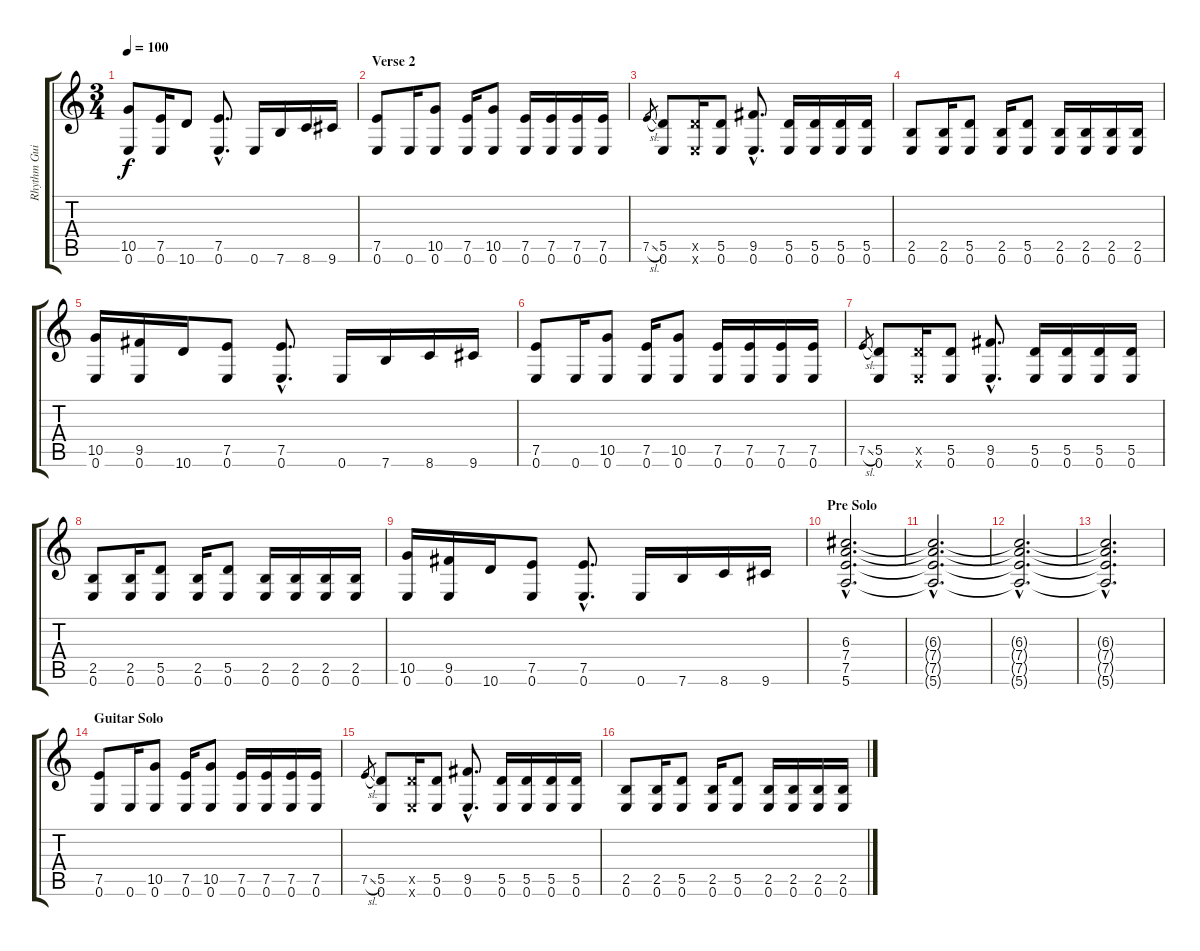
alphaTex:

\track ("Rhythm Guitar" "Rhythm Gui") {instrument distortionguitar}
\staff {score tabs}
\tuning (E4 B3 G3 D3 A2 E2) {hide}
\ts (3 4)
\tempo 100
\clef g2
\ks c
(10.5{t} 0.6{t}).8{dy f} (7.5 0.6).16 10.6.8 (7.5{hac} 0.6{hac}).8{d} 0.6.16 7.6.16 8.6.16 9.6.16 |
\section ("" "Verse 2")
(7.5 0.6).8 0.6.16 (10.5 0.6).8 (7.5 0.6).16 (10.5 0.6).8 (7.5 0.6).16 (7.5 0.6).16 (7.5 0.6).16 (7.5 0.6).16 |
7.5{sl}.8{gr} (5.5 0.6).8 (5.5{x} 0.6{x}).16 (5.5 0.6).8 (9.5{hac} 0.6{hac}).8{d} (5.5 0.6).16 (5.5 0.6).16 (5.5 0.6).16 (5.5 0.6).16 |
(2.5 0.6).8 (2.5 0.6).16 (5.5 0.6).8 (2.5 0.6).16 (5.5 0.6).8 (2.5 0.6).16 (2.5 0.6).16 (2.5 0.6).16 (2.5 0.6).16 |
(10.5 0.6).16 (9.5 0.6).16 10.6.16 (7.5 0.6).8 (7.5{hac} 0.6{hac}).8{d} 0.6.16 7.6.16 8.6.16 9.6.16 |
(7.5 0.6).8 0.6.16 (10.5 0.6).8 (7.5 0.6).16 (10.5 0.6).8 (7.5 0.6).16 (7.5 0.6).16 (7.5 0.6).16 (7.5 0.6).16 |
7.5{sl}.8{gr} (5.5 0.6).8 (5.5{x} 0.6{x}).16 (5.5 0.6).8 (9.5{hac} 0.6{hac}).8{d} (5.5 0.6).16 (5.5 0.6).16 (5.5 0.6).16 (5.5 0.6).16 |
(2.5 0.6).8 (2.5 0.6).16 (5.5 0.6).8 (2.5 0.6).16 (5.5 0.6).8 (2.5 0.6).16 (2.5 0.6).16 (2.5 0.6).16 (2.5 0.6).16 |
(10.5 0.6).16 (9.5 0.6).16 10.6.16 (7.5 0.6).8 (7.5{hac} 0.6{hac}).8{d} 0.6.16 7.6.16 8.6.16 9.6.16 |
\section ("" "Pre Solo")
(6.3{hac} 7.4{hac} 7.5{hac} 5.6{hac}).2{d} |
(6.3{hac t} 7.4{hac t} 7.5{hac t} 5.6{hac t}).2{d} |
(6.3{hac t} 7.4{hac t} 7.5{hac t} 5.6{hac t}).2{d} |
(6.3{hac t} 7.4{hac t} 7.5{hac t} 5.6{hac t}).2{d} |
\section ("" "Guitar Solo")
(7.5 0.6).8 0.6.16 (10.5 0.6).8 (7.5 0.6).16 (10.5 0.6).8 (7.5 0.6).16 (7.5 0.6).16 (7.5 0.6).16 (7.5 0.6).16 |
7.5{sl}.8{gr} (5.5 0.6).8 (5.5{x} 0.6{x}).16 (5.5 0.6).8 (9.5{hac} 0.6{hac}).8{d} (5.5 0.6).16 (5.5 0.6).16 (5.5 0.6).16 (5.5 0.6).16 |
(2.5 0.6).8 (2.5 0.6).16 (5.5 0.6).8 (2.5 0.6).16 (5.5 0.6).8 (2.5 0.6).16 (2.5 0.6).16 (2.5 0.6).16 (2.5 0.6).16
